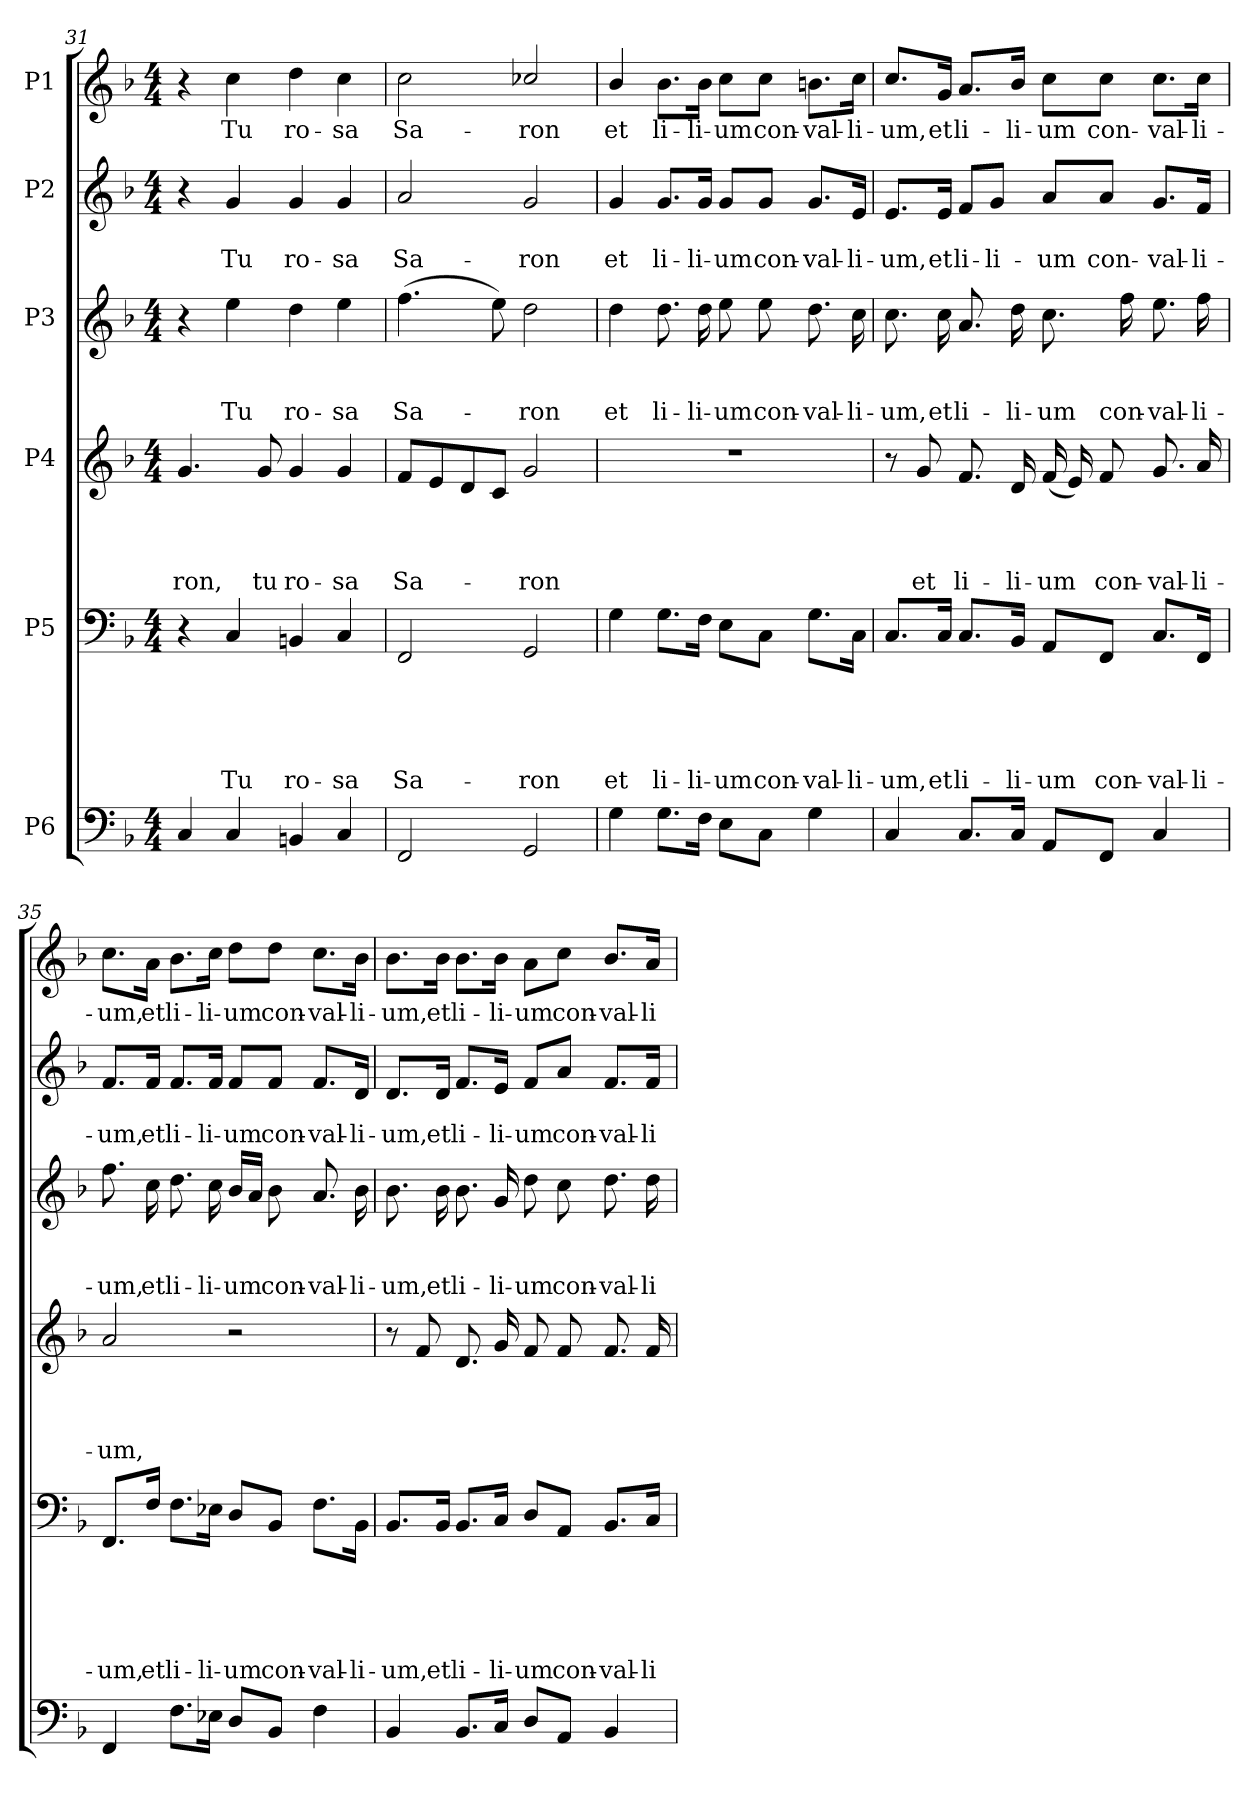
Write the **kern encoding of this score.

**kern	**kern	**text	**text	**text	**text	**text	**kern	**text	**text	**text	**text	**kern	**text	**text	**text	**kern	**text	**text	**kern	**text
*part6	*part5	*part5	*part5	*part5	*part5	*part5	*part4	*part4	*part4	*part4	*part4	*part3	*part3	*part3	*part3	*part2	*part2	*part2	*part1	*part1
*staff6	*staff5	*staff5	*staff5	*staff5	*staff5	*staff5	*staff4	*staff4	*staff4	*staff4	*staff4	*staff3	*staff3	*staff3	*staff3	*staff2	*staff2	*staff2	*staff1	*staff1
*I"P6	*I"P5	*	*	*	*	*	*I"P4	*	*	*	*	*I"P3	*	*	*	*I"P2	*	*	*I"P1	*
*clefF4	*clefF4	*	*	*	*	*	*clefG2	*	*	*	*	*clefG2	*	*	*	*clefG2	*	*	*clefG2	*
*	*	*	*	*	*	*	*ITrd7c12	*	*	*	*	*ITrd7c12	*	*	*	*	*	*	*	*
*k[b-]	*k[b-]	*	*	*	*	*	*k[b-]	*	*	*	*	*k[b-]	*	*	*	*k[b-]	*	*	*k[b-]	*
*F:	*F:	*	*	*	*	*	*F:	*	*	*	*	*F:	*	*	*	*F:	*	*	*F:	*
*M4/4	*M4/4	*	*	*	*	*	*M4/4	*	*	*	*	*M4/4	*	*	*	*M4/4	*	*	*M4/4	*
=31	=31	=31	=31	=31	=31	=31	=31	=31	=31	=31	=31	=31	=31	=31	=31	=31	=31	=31	=31	=31
!	!	!	!	!	!	!	!	!	!	!	!LO:LY:b	!	!	!	!	!	!	!	!	!
4C/	4r	.	.	.	.	.	4.G/	.	.	.	-ron,	4r	.	.	.	4r	.	.	4r	.
!	!	!	!	!	!	!LO:LY:b	!	!	!	!	!	!	!	!	!LO:LY:b	!	!	!LO:LY:b	!	!LO:LY:b
4C/	4C/	.	.	.	.	Tu	.	.	.	.	.	4e\	.	.	Tu	4g/	.	Tu	4cc\	Tu
!	!	!	!	!	!	!	!	!	!	!	!LO:LY:b	!	!	!	!	!	!	!	!	!
.	.	.	.	.	.	.	8G/	.	.	.	tu	.	.	.	.	.	.	.	.	.
!	!	!	!	!	!	!LO:LY:b	!	!	!	!	!LO:LY:b	!	!	!	!LO:LY:b	!	!	!LO:LY:b	!	!LO:LY:b
4BBn/	4BBn/	.	.	.	.	ro-	4G/	.	.	.	ro-	4d\	.	.	ro-	4g/	.	ro-	4dd\	ro-
!	!	!	!	!	!	!LO:LY:b	!	!	!	!	!LO:LY:b	!	!	!	!LO:LY:b	!	!	!LO:LY:b	!	!LO:LY:b
4C/	4C/	.	.	.	.	-sa	4G/	.	.	.	-sa	4e\	.	.	-sa	4g/	.	-sa	4cc\	-sa
=32	=32	=32	=32	=32	=32	=32	=32	=32	=32	=32	=32	=32	=32	=32	=32	=32	=32	=32	=32	=32
!	!	!	!	!	!	!LO:LY:b	!	!	!	!	!LO:LY:b	!	!	!	!LO:LY:b	!	!	!LO:LY:b	!	!LO:LY:b
2FF/	2FF/	.	.	.	.	Sa-	8F/L	.	.	.	Sa-	(>4.f\	.	.	Sa-	2a/	.	Sa-	2cc\	Sa-
.	.	.	.	.	.	.	8E/	.	.	.	.	.	.	.	.	.	.	.	.	.
.	.	.	.	.	.	.	8D/	.	.	.	.	.	.	.	.	.	.	.	.	.
.	.	.	.	.	.	.	8C/J	.	.	.	.	8e\)	.	.	.	.	.	.	.	.
!	!	!	!	!	!	!LO:LY:b	!	!	!	!	!LO:LY:b	!	!	!	!LO:LY:b	!	!	!LO:LY:b	!	!LO:LY:b
2GG/	2GG/	.	.	.	.	-ron	2G/	.	.	.	-ron	2d\	.	.	-ron	2g/	.	-ron	2cc-X/	-ron
=33	=33	=33	=33	=33	=33	=33	=33	=33	=33	=33	=33	=33	=33	=33	=33	=33	=33	=33	=33	=33
!	!	!	!	!	!	!LO:LY:b	!	!	!	!	!	!	!	!	!LO:LY:b	!	!	!LO:LY:b	!	!LO:LY:b
4G\	4G\	.	.	.	.	et	1r	.	.	.	.	4d\	.	.	et	4g/	.	et	4b-/	et
!	!	!	!	!	!	!LO:LY:b	!	!	!	!	!	!	!	!	!LO:LY:b	!	!	!LO:LY:b	!	!LO:LY:b
8.G\L	8.G\L	.	.	.	.	li-	.	.	.	.	.	8.d\	.	.	li-	8.g/L	.	li-	8.b-\L	li-
!	!	!	!	!	!	!LO:LY:b	!	!	!	!	!	!	!	!	!LO:LY:b	!	!	!LO:LY:b	!	!LO:LY:b
16F\Jk	16F\Jk	.	.	.	.	-li-	.	.	.	.	.	16d\	.	.	-li-	16g/Jk	.	-li-	16b-\Jk	-li-
!	!	!	!	!	!	!LO:LY:b	!	!	!	!	!	!	!	!	!LO:LY:b	!	!	!LO:LY:b	!	!LO:LY:b
8E\L	8E\L	.	.	.	.	-um	.	.	.	.	.	8e\	.	.	-um	8g/L	.	-um	8cc\L	-um
!	!	!	!	!	!	!LO:LY:b	!	!	!	!	!	!	!	!	!LO:LY:b	!	!	!LO:LY:b	!	!LO:LY:b
8C\J	8C\J	.	.	.	.	con-	.	.	.	.	.	8e\	.	.	con-	8g/J	.	con-	8cc\J	con-
!	!	!	!	!	!	!LO:LY:b	!	!	!	!	!	!	!	!	!LO:LY:b	!	!	!LO:LY:b	!	!LO:LY:b
4G\	8.G\L	.	.	.	.	-val-	.	.	.	.	.	8.d\	.	.	-val-	8.g/L	.	-val-	8.bn\L	-val-
!	!	!	!	!	!	!LO:LY:b	!	!	!	!	!	!	!	!	!LO:LY:b	!	!	!LO:LY:b	!	!LO:LY:b
.	16C\Jk	.	.	.	.	-li-	.	.	.	.	.	16c\	.	.	-li-	16e/Jk	.	-li-	16cc\Jk	-li-
!!LO:LB:g=z
=34	=34	=34	=34	=34	=34	=34	=34	=34	=34	=34	=34	=34	=34	=34	=34	=34	=34	=34	=34	=34
!	!	!	!	!	!	!LO:LY:b	!	!	!	!	!	!	!	!	!LO:LY:b	!	!	!LO:LY:b	!	!LO:LY:b
4C/	8.C/L	.	.	.	.	-um,	8r	.	.	.	.	8.c\	.	.	-um,	8.e/L	.	-um,	8.cc/L	-um,
!	!	!	!	!	!	!	!	!	!	!	!LO:LY:b	!	!	!	!	!	!	!	!	!
.	.	.	.	.	.	.	8G/	.	.	.	et	.	.	.	.	.	.	.	.	.
!	!	!	!	!	!	!LO:LY:b	!	!	!	!	!	!	!	!	!LO:LY:b	!	!	!LO:LY:b	!	!LO:LY:b
.	16C/Jk	.	.	.	.	et	.	.	.	.	.	16c\	.	.	et	16e/Jk	.	et	16g/Jk	et
!	!	!	!	!	!	!LO:LY:b	!	!	!	!	!LO:LY:b	!	!	!	!LO:LY:b	!	!	!LO:LY:b	!	!LO:LY:b
8.C/L	8.C/L	.	.	.	.	li-	8.F/	.	.	.	li-	8.A/	.	.	li-	8f/L	.	li-	8.a/L	li-
!	!	!	!	!	!	!	!	!	!	!	!	!	!	!	!	!	!	!LO:LY:b	!	!
.	.	.	.	.	.	.	.	.	.	.	.	.	.	.	.	8g/J	.	-li-	.	.
!	!	!	!	!	!	!LO:LY:b	!	!	!	!	!LO:LY:b	!	!	!	!LO:LY:b	!	!	!	!	!LO:LY:b
16C/Jk	16BB-/Jk	.	.	.	.	-li-	16D/	.	.	.	-li-	16d\	.	.	-li-	.	.	.	16b-/Jk	-li-
!	!	!	!	!	!	!LO:LY:b	!	!	!	!	!LO:LY:b	!	!	!	!LO:LY:b	!	!	!LO:LY:b	!	!LO:LY:b
8AA/L	8AA/L	.	.	.	.	-um	(<16F/	.	.	.	-um	8.c\	.	.	-um	8a/L	.	-um	8cc\L	-um
.	.	.	.	.	.	.	16E/)	.	.	.	.	.	.	.	.	.	.	.	.	.
!	!	!	!	!	!	!LO:LY:b	!	!	!	!	!LO:LY:b	!	!	!	!	!	!	!LO:LY:b	!	!LO:LY:b
8FF/J	8FF/J	.	.	.	.	con-	8F/	.	.	.	con-	.	.	.	.	8a/J	.	con-	8cc\J	con-
!	!	!	!	!	!	!	!	!	!	!	!	!	!	!	!LO:LY:b	!	!	!	!	!
.	.	.	.	.	.	.	.	.	.	.	.	16f\	.	.	con-	.	.	.	.	.
!	!	!	!	!	!	!LO:LY:b	!	!	!	!	!LO:LY:b	!	!	!	!LO:LY:b	!	!	!LO:LY:b	!	!LO:LY:b
4C/	8.C/L	.	.	.	.	-val-	8.G/	.	.	.	-val-	8.e\	.	.	-val-	8.g/L	.	-val-	8.cc\L	-val-
!	!	!	!	!	!	!LO:LY:b	!	!	!	!	!LO:LY:b	!	!	!	!LO:LY:b	!	!	!LO:LY:b	!	!LO:LY:b
.	16FF/Jk	.	.	.	.	-li-	16A/	.	.	.	-li-	16f\	.	.	-li-	16f/Jk	.	-li-	16cc\Jk	-li-
=35	=35	=35	=35	=35	=35	=35	=35	=35	=35	=35	=35	=35	=35	=35	=35	=35	=35	=35	=35	=35
!	!	!	!	!	!	!LO:LY:b	!	!	!	!	!LO:LY:b	!	!	!	!LO:LY:b	!	!	!LO:LY:b	!	!LO:LY:b
4FF/	8.FF/L	.	.	.	.	-um,	2A/	.	.	.	-um,	8.f\	.	.	-um,	8.f/L	.	-um,	8.cc\L	-um,
!	!	!	!	!	!	!LO:LY:b	!	!	!	!	!	!	!	!	!LO:LY:b	!	!	!LO:LY:b	!	!LO:LY:b
.	16F/Jk	.	.	.	.	et	.	.	.	.	.	16c\	.	.	et	16f/Jk	.	et	16a\Jk	et
!	!	!	!	!	!	!LO:LY:b	!	!	!	!	!	!	!	!	!LO:LY:b	!	!	!LO:LY:b	!	!LO:LY:b
8.F\L	8.F\L	.	.	.	.	li-	.	.	.	.	.	8.d\	.	.	li-	8.f/L	.	li-	8.b-\L	li-
!	!	!	!	!	!	!LO:LY:b	!	!	!	!	!	!	!	!	!LO:LY:b	!	!	!LO:LY:b	!	!LO:LY:b
16E-X\Jk	16E-X\Jk	.	.	.	.	-li-	.	.	.	.	.	16c\	.	.	-li-	16f/Jk	.	-li-	16cc\Jk	-li-
!	!	!	!	!	!	!LO:LY:b	!	!	!	!	!	!	!	!	!LO:LY:b	!	!	!LO:LY:b	!	!LO:LY:b
8D/L	8D/L	.	.	.	.	-um	2r	.	.	.	.	16B-/LL	.	.	-um	8f/L	.	-um	8dd\L	-um
.	.	.	.	.	.	.	.	.	.	.	.	16A/JJ	.	.	.	.	.	.	.	.
!	!	!	!	!	!	!LO:LY:b	!	!	!	!	!	!	!	!	!LO:LY:b	!	!	!LO:LY:b	!	!LO:LY:b
8BB-/J	8BB-/J	.	.	.	.	con-	.	.	.	.	.	8B-\	.	.	con-	8f/J	.	con-	8dd\J	con-
!	!	!	!	!	!	!LO:LY:b	!	!	!	!	!	!	!	!	!LO:LY:b	!	!	!LO:LY:b	!	!LO:LY:b
4F\	8.F\L	.	.	.	.	-val-	.	.	.	.	.	8.A/	.	.	-val-	8.f/L	.	-val-	8.cc\L	-val-
!	!	!	!	!	!	!LO:LY:b	!	!	!	!	!	!	!	!	!LO:LY:b	!	!	!LO:LY:b	!	!LO:LY:b
.	16BB-\Jk	.	.	.	.	-li-	.	.	.	.	.	16B-\	.	.	-li-	16d/Jk	.	-li-	16b-\Jk	-li-
=36	=36	=36	=36	=36	=36	=36	=36	=36	=36	=36	=36	=36	=36	=36	=36	=36	=36	=36	=36	=36
!	!	!	!	!	!	!LO:LY:b	!	!	!	!	!	!	!	!	!LO:LY:b	!	!	!LO:LY:b	!	!LO:LY:b
4BB-/	8.BB-/L	.	.	.	.	-um,	8r	.	.	.	.	8.B-\	.	.	-um,	8.d/L	.	-um,	8.b-\L	-um,
.	.	.	.	.	.	.	8F/	.	.	.	.	.	.	.	.	.	.	.	.	.
!	!	!	!	!	!	!LO:LY:b	!	!	!	!	!	!	!	!	!LO:LY:b	!	!	!LO:LY:b	!	!LO:LY:b
.	16BB-/Jk	.	.	.	.	et	.	.	.	.	.	16B-\	.	.	et	16d/Jk	.	et	16b-\Jk	et
!	!	!	!	!	!	!LO:LY:b	!	!	!	!	!	!	!	!	!LO:LY:b	!	!	!LO:LY:b	!	!LO:LY:b
8.BB-/L	8.BB-/L	.	.	.	.	li-	8.D/	.	.	.	.	8.B-\	.	.	li-	8.f/L	.	li-	8.b-\L	li-
!	!	!	!	!	!	!LO:LY:b	!	!	!	!	!	!	!	!	!LO:LY:b	!	!	!LO:LY:b	!	!LO:LY:b
16C/Jk	16C/Jk	.	.	.	.	-li-	16G/	.	.	.	.	16G/	.	.	-li-	16e/Jk	.	-li-	16b-\Jk	-li-
!	!	!	!	!	!	!LO:LY:b	!	!	!	!	!	!	!	!	!LO:LY:b	!	!	!LO:LY:b	!	!LO:LY:b
8D/L	8D/L	.	.	.	.	-um	8F/	.	.	.	.	8d\	.	.	-um	8f/L	.	-um	8a\L	-um
!	!	!	!	!	!	!LO:LY:b	!	!	!	!	!	!	!	!	!LO:LY:b	!	!	!LO:LY:b	!	!LO:LY:b
8AA/J	8AA/J	.	.	.	.	con-	8F/	.	.	.	.	8c\	.	.	con-	8a/J	.	con-	8cc\J	con-
!	!	!	!	!	!	!LO:LY:b	!	!	!	!	!	!	!	!	!LO:LY:b	!	!	!LO:LY:b	!	!LO:LY:b
4BB-/	8.BB-/L	.	.	.	.	-val-	8.F/	.	.	.	.	8.d\	.	.	-val-	8.f/L	.	-val-	8.b-/L	-val-
!	!	!	!	!	!	!LO:LY:b	!	!	!	!	!	!	!	!	!LO:LY:b	!	!	!LO:LY:b	!	!LO:LY:b
.	16C/Jk	.	.	.	.	-li-	16F/	.	.	.	.	16d\	.	.	-li-	16f/Jk	.	-li-	16a/Jk	-li-
=	=	=	=	=	=	=	=	=	=	=	=	=	=	=	=	=	=	=	=	=
*-	*-	*-	*-	*-	*-	*-	*-	*-	*-	*-	*-	*-	*-	*-	*-	*-	*-	*-	*-	*-
